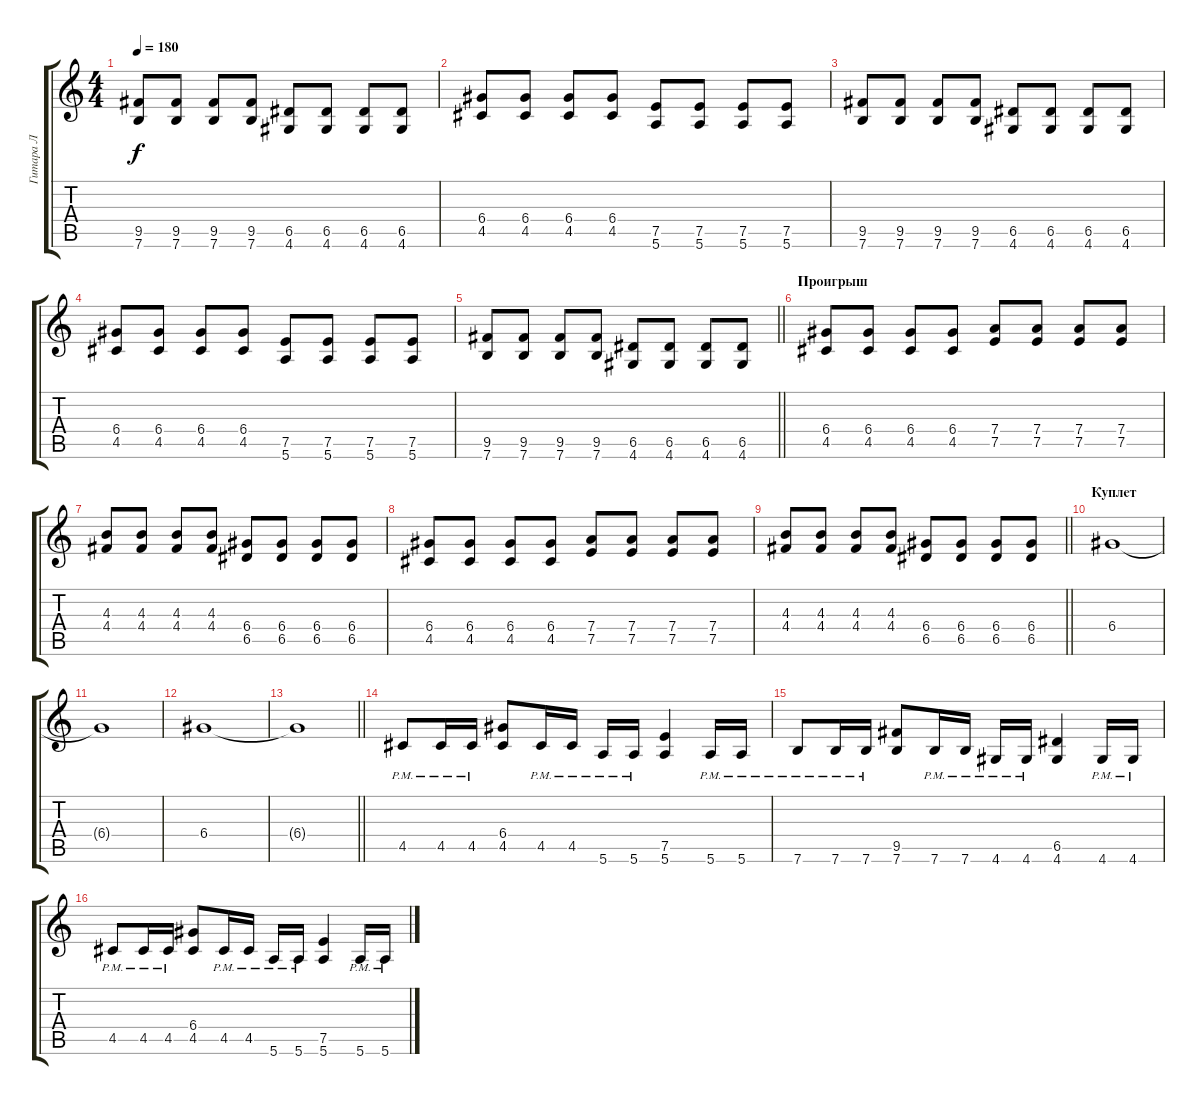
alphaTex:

\track ("Гитара Л" "Гитара Л") {instrument distortionguitar}
\staff {score tabs}
\tuning (E4 B3 G3 D3 A2 E2) {hide}
\ts (4 4)
\tempo 180
\clef g2
\ks c
(9.5 7.6).8{dy f} (9.5 7.6).8 (9.5 7.6).8 (9.5 7.6).8 (6.5 4.6).8 (6.5 4.6).8 (6.5 4.6).8 (6.5 4.6).8 |
(6.4 4.5).8 (6.4 4.5).8 (6.4 4.5).8 (6.4 4.5).8 (7.5 5.6).8 (7.5 5.6).8 (7.5 5.6).8 (7.5 5.6).8 |
(9.5 7.6).8 (9.5 7.6).8 (9.5 7.6).8 (9.5 7.6).8 (6.5 4.6).8 (6.5 4.6).8 (6.5 4.6).8 (6.5 4.6).8 |
(6.4 4.5).8 (6.4 4.5).8 (6.4 4.5).8 (6.4 4.5).8 (7.5 5.6).8 (7.5 5.6).8 (7.5 5.6).8 (7.5 5.6).8 |
\barLineRight lightlight
(9.5 7.6).8 (9.5 7.6).8 (9.5 7.6).8 (9.5 7.6).8 (6.5 4.6).8 (6.5 4.6).8 (6.5 4.6).8 (6.5 4.6).8 |
\section ("" "Проигрыш")
(6.4 4.5).8 (6.4 4.5).8 (6.4 4.5).8 (6.4 4.5).8 (7.4 7.5).8 (7.4 7.5).8 (7.4 7.5).8 (7.4 7.5).8 |
(4.3 4.4).8 (4.3 4.4).8 (4.3 4.4).8 (4.3 4.4).8 (6.4 6.5).8 (6.4 6.5).8 (6.4 6.5).8 (6.4 6.5).8 |
(6.4 4.5).8 (6.4 4.5).8 (6.4 4.5).8 (6.4 4.5).8 (7.4 7.5).8 (7.4 7.5).8 (7.4 7.5).8 (7.4 7.5).8 |
\barLineRight lightlight
(4.3 4.4).8 (4.3 4.4).8 (4.3 4.4).8 (4.3 4.4).8 (6.4 6.5).8 (6.4 6.5).8 (6.4 6.5).8 (6.4 6.5).8 |
\section ("" "Куплет")
6.4.1 |
6.4{t}.1 |
6.4.1 |
\barLineRight lightlight
6.4{t}.1 |
\section ("" " ")
4.5{pm}.8 4.5{pm}.16 4.5{pm}.16 (6.4 4.5).8 4.5{pm}.16 4.5{pm}.16 5.6{pm}.16 5.6{pm}.16 (7.5 5.6).4 5.6{pm}.16 5.6{pm}.16 |
7.6{pm}.8 7.6{pm}.16 7.6{pm}.16 (9.5 7.6).8 7.6{pm}.16 7.6{pm}.16 4.6{pm}.16 4.6{pm}.16 (6.5 4.6).4 4.6{pm}.16 4.6{pm}.16 |
4.5{pm}.8 4.5{pm}.16 4.5{pm}.16 (6.4 4.5).8 4.5{pm}.16 4.5{pm}.16 5.6{pm}.16 5.6{pm}.16 (7.5 5.6).4 5.6{pm}.16 5.6{pm}.16
